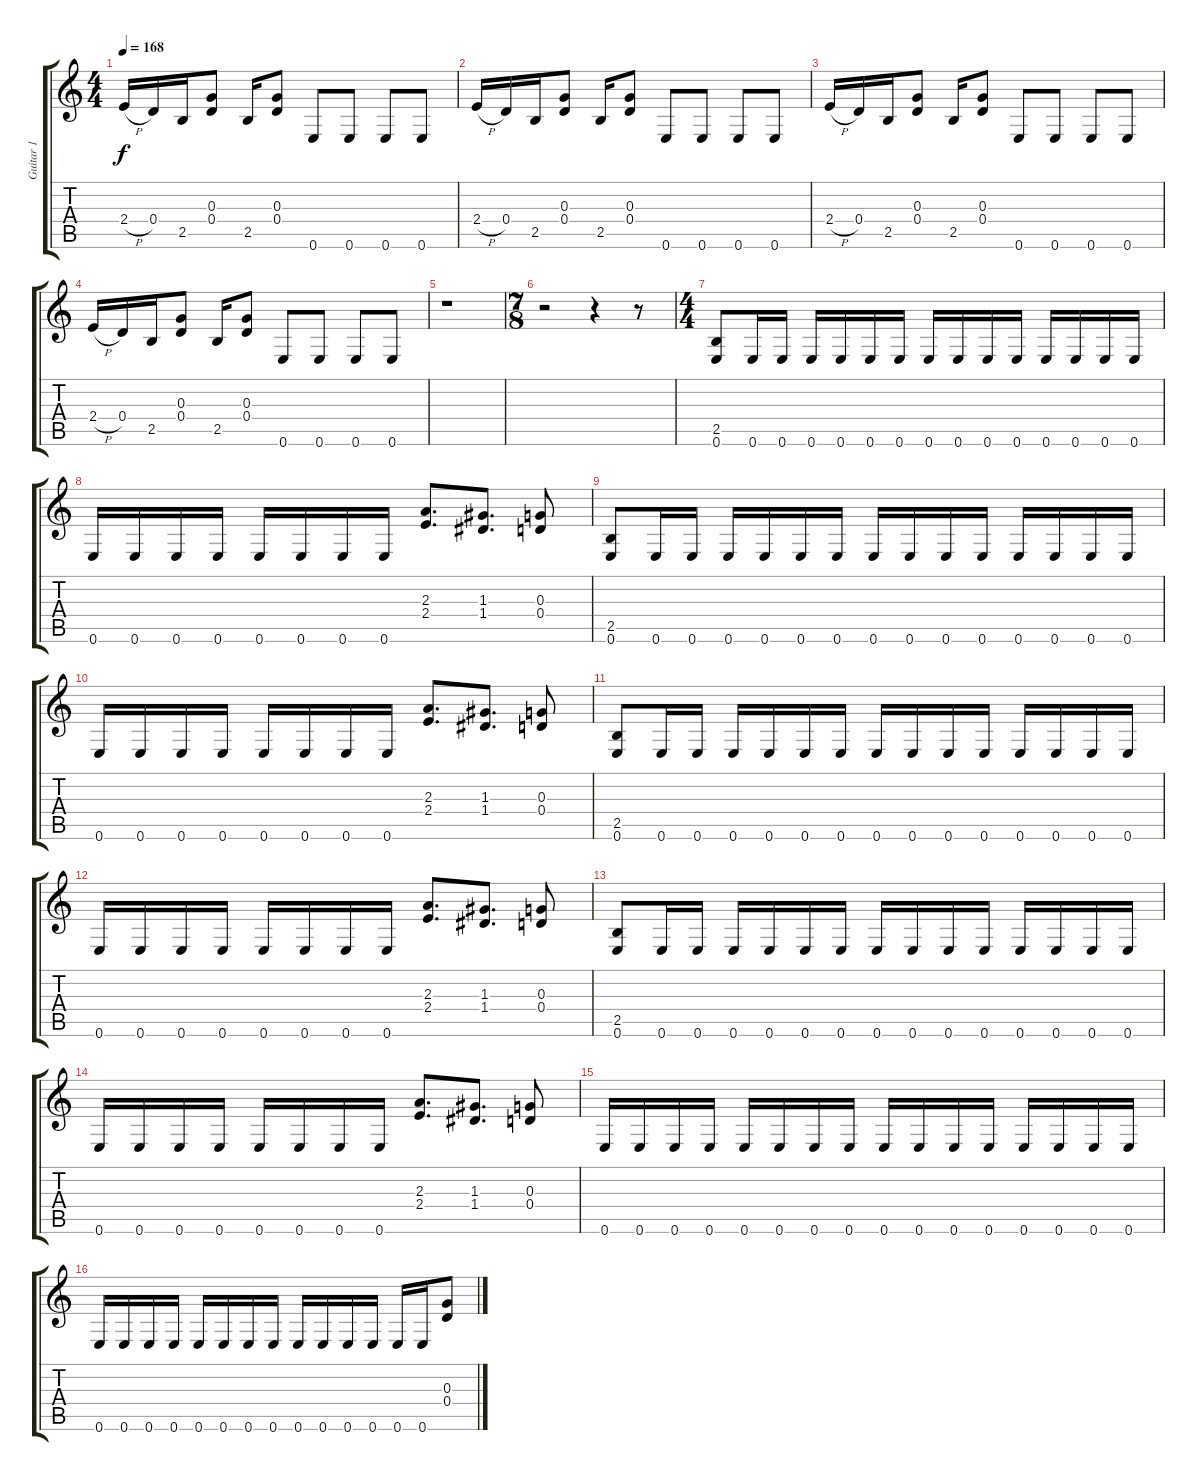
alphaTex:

\track ("Guitar 1" "Guitar 1") {instrument overdrivenguitar}
\staff {score tabs}
\tuning (E4 B3 G3 D3 A2 E2) {hide}
\ts (4 4)
\tempo 168
\clef g2
\ks c
2.4{h}.16{dy f} 0.4.16 2.5.16 (0.3 0.4).8 2.5.16 (0.3 0.4).8 0.6.8 0.6.8 0.6.8 0.6.8 |
2.4{h}.16 0.4.16 2.5.16 (0.3 0.4).8 2.5.16 (0.3 0.4).8 0.6.8 0.6.8 0.6.8 0.6.8 |
2.4{h}.16 0.4.16 2.5.16 (0.3 0.4).8 2.5.16 (0.3 0.4).8 0.6.8 0.6.8 0.6.8 0.6.8 |
2.4{h}.16 0.4.16 2.5.16 (0.3 0.4).8 2.5.16 (0.3 0.4).8 0.6.8 0.6.8 0.6.8 0.6.8 |
r.1 |
\ts (7 8)
r.2 r.4 r.8 |
\ts (4 4)
(2.5 0.6).8 0.6.16 0.6.16 0.6.16 0.6.16 0.6.16 0.6.16 0.6.16 0.6.16 0.6.16 0.6.16 0.6.16 0.6.16 0.6.16 0.6.16 |
0.6.16 0.6.16 0.6.16 0.6.16 0.6.16 0.6.16 0.6.16 0.6.16 (2.3 2.4).8{d} (1.3 1.4).8{d} (0.3 0.4).8 |
(2.5 0.6).8 0.6.16 0.6.16 0.6.16 0.6.16 0.6.16 0.6.16 0.6.16 0.6.16 0.6.16 0.6.16 0.6.16 0.6.16 0.6.16 0.6.16 |
0.6.16 0.6.16 0.6.16 0.6.16 0.6.16 0.6.16 0.6.16 0.6.16 (2.3 2.4).8{d} (1.3 1.4).8{d} (0.3 0.4).8 |
(2.5 0.6).8 0.6.16 0.6.16 0.6.16 0.6.16 0.6.16 0.6.16 0.6.16 0.6.16 0.6.16 0.6.16 0.6.16 0.6.16 0.6.16 0.6.16 |
0.6.16 0.6.16 0.6.16 0.6.16 0.6.16 0.6.16 0.6.16 0.6.16 (2.3 2.4).8{d} (1.3 1.4).8{d} (0.3 0.4).8 |
(2.5 0.6).8 0.6.16 0.6.16 0.6.16 0.6.16 0.6.16 0.6.16 0.6.16 0.6.16 0.6.16 0.6.16 0.6.16 0.6.16 0.6.16 0.6.16 |
0.6.16 0.6.16 0.6.16 0.6.16 0.6.16 0.6.16 0.6.16 0.6.16 (2.3 2.4).8{d} (1.3 1.4).8{d} (0.3 0.4).8 |
0.6.16 0.6.16 0.6.16 0.6.16 0.6.16 0.6.16 0.6.16 0.6.16 0.6.16 0.6.16 0.6.16 0.6.16 0.6.16 0.6.16 0.6.16 0.6.16 |
0.6.16 0.6.16 0.6.16 0.6.16 0.6.16 0.6.16 0.6.16 0.6.16 0.6.16 0.6.16 0.6.16 0.6.16 0.6.16 0.6.16 (0.3 0.4).8
